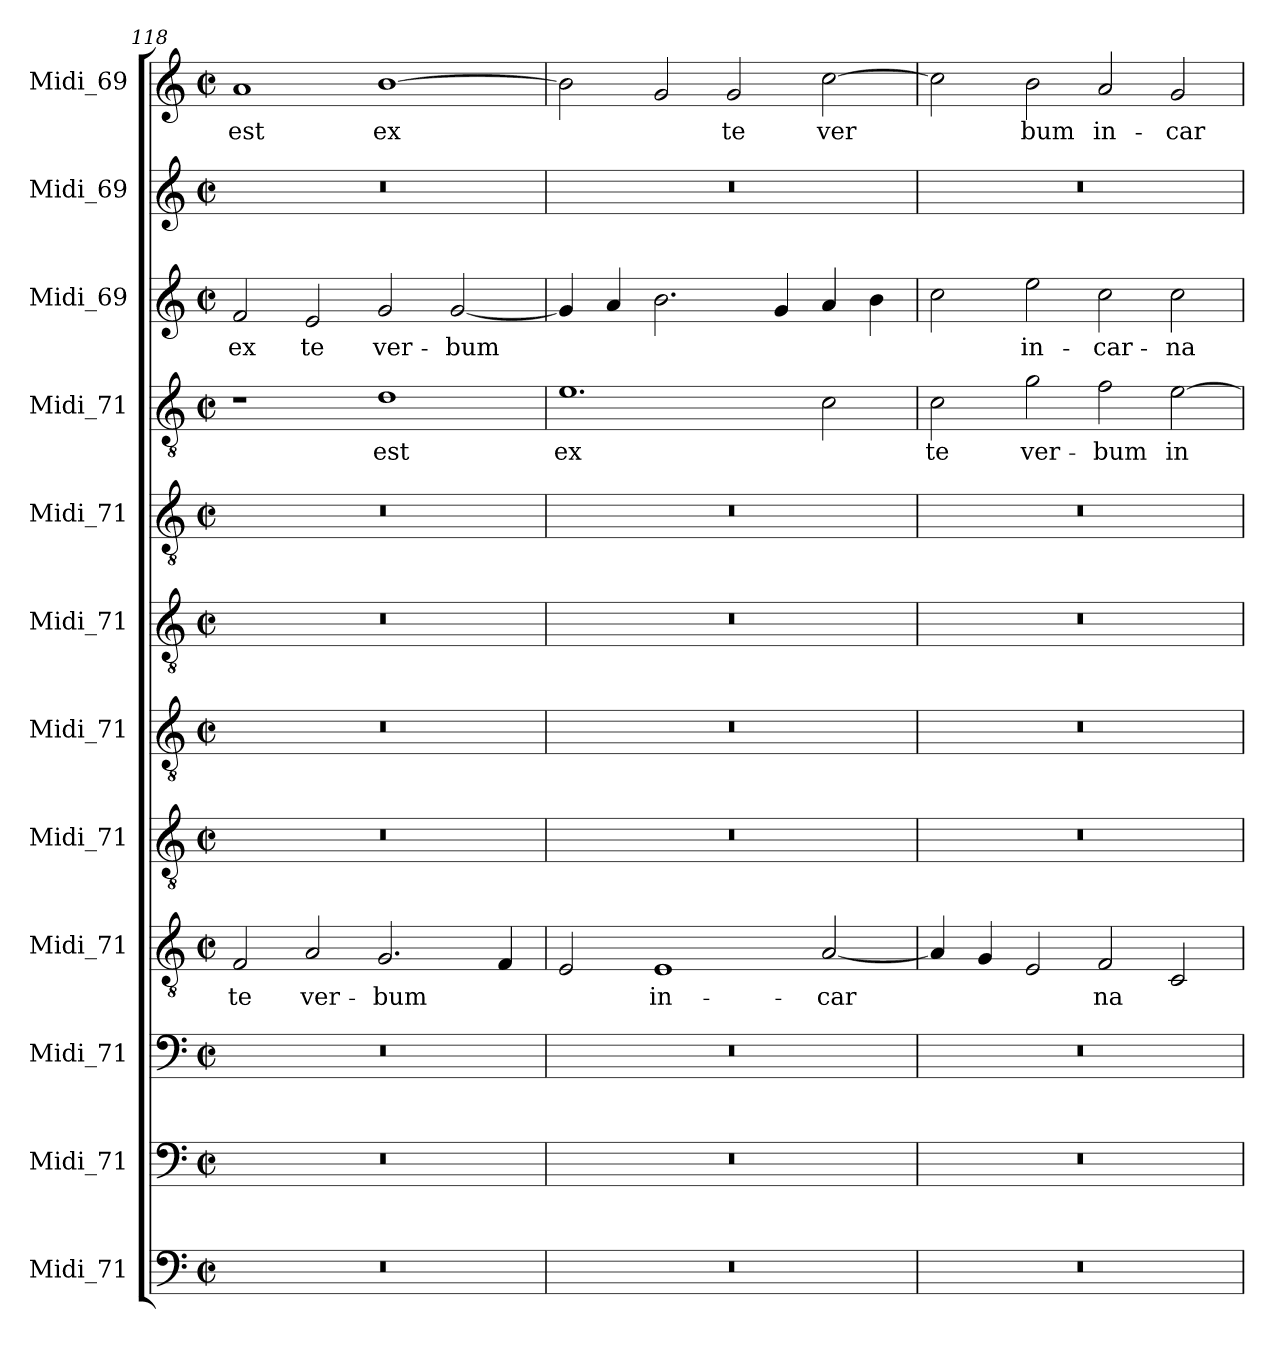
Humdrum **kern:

**kern	**kern	**kern	**kern	**text	**kern	**kern	**kern	**kern	**kern	**text	**kern	**text	**kern	**kern	**text
*part12	*part11	*part10	*part9	*part9	*part8	*part7	*part6	*part5	*part4	*part4	*part3	*part3	*part2	*part1	*part1
*staff12	*staff11	*staff10	*staff9	*staff9	*staff8	*staff7	*staff6	*staff5	*staff4	*staff4	*staff3	*staff3	*staff2	*staff1	*staff1
*I"Midi_71	*I"Midi_71	*I"Midi_71	*I"Midi_71	*	*I"Midi_71	*I"Midi_71	*I"Midi_71	*I"Midi_71	*I"Midi_71	*	*I"Midi_69	*	*I"Midi_69	*I"Midi_69	*
!!LO:LB:g=z
*clefF4	*clefF4	*clefF4	*clefGv2	*	*clefGv2	*clefGv2	*clefGv2	*clefGv2	*clefGv2	*	*clefG2	*	*clefG2	*clefG2	*
*k[]	*k[]	*k[]	*k[]	*	*k[]	*k[]	*k[]	*k[]	*k[]	*	*k[]	*	*k[]	*k[]	*
*C:	*C:	*C:	*C:	*	*C:	*C:	*C:	*C:	*C:	*	*C:	*	*C:	*C:	*
*M4/2	*M4/2	*M4/2	*M4/2	*	*M4/2	*M4/2	*M4/2	*M4/2	*M4/2	*	*M4/2	*	*M4/2	*M4/2	*
*met(c|)	*met(c|)	*met(c|)	*met(c|)	*	*met(c|)	*met(c|)	*met(c|)	*met(c|)	*met(c|)	*	*met(c|)	*	*met(c|)	*met(c|)	*
=118	=118	=118	=118	=118	=118	=118	=118	=118	=118	=118	=118	=118	=118	=118	=118
!	!	!	!	!LO:LY:b	!	!	!	!	!	!	!	!LO:LY:b	!	!	!LO:LY:b
0r	0r	0r	2F	te	0r	0r	0r	0r	1r	.	2f	ex	0r	1a	est
!	!	!	!	!LO:LY:b	!	!	!	!	!	!	!	!LO:LY:b	!	!	!
.	.	.	2A	ver-	.	.	.	.	.	.	2e	te	.	.	.
!	!	!	!	!LO:LY:b	!	!	!	!	!	!LO:LY:b	!	!LO:LY:b	!	!	!LO:LY:b
.	.	.	2.G	-bum	.	.	.	.	1d	est	2g	ver-	.	[1b	ex
!	!	!	!	!	!	!	!	!	!	!	!	!LO:LY:b	!	!	!
.	.	.	.	.	.	.	.	.	.	.	[2g	-bum	.	.	.
.	.	.	4F	.	.	.	.	.	.	.	.	.	.	.	.
=119	=119	=119	=119	=119	=119	=119	=119	=119	=119	=119	=119	=119	=119	=119	=119
!	!	!	!	!	!	!	!	!	!	!LO:LY:b	!	!	!	!	!
0r	0r	0r	2E	.	0r	0r	0r	0r	1.e	ex	4g]	.	0r	2b]	.
.	.	.	.	.	.	.	.	.	.	.	4a	.	.	.	.
!	!	!	!	!LO:LY:b	!	!	!	!	!	!	!	!	!	!	!
.	.	.	1E	in-	.	.	.	.	.	.	2.b	.	.	2g	.
!	!	!	!	!	!	!	!	!	!	!	!	!	!	!	!LO:LY:b
.	.	.	.	.	.	.	.	.	.	.	.	.	.	2g	te
.	.	.	.	.	.	.	.	.	.	.	4g	.	.	.	.
!	!	!	!	!LO:LY:b	!	!	!	!	!	!	!	!	!	!	!LO:LY:b
.	.	.	[2A	-car	.	.	.	.	2c	.	4a	.	.	[2cc	ver
.	.	.	.	.	.	.	.	.	.	.	4b	.	.	.	.
=120	=120	=120	=120	=120	=120	=120	=120	=120	=120	=120	=120	=120	=120	=120	=120
!	!	!	!	!	!	!	!	!	!	!LO:LY:b	!	!	!	!	!
0r	0r	0r	4A]	.	0r	0r	0r	0r	2c	te	2cc	.	0r	2cc]	.
.	.	.	4G	.	.	.	.	.	.	.	.	.	.	.	.
!	!	!	!	!	!	!	!	!	!	!LO:LY:b	!	!LO:LY:b	!	!	!LO:LY:b
.	.	.	2E	.	.	.	.	.	2g	ver-	2ee	in-	.	2b	bum
!	!	!	!	!LO:LY:b	!	!	!	!	!	!LO:LY:b	!	!LO:LY:b	!	!	!LO:LY:b
.	.	.	2F	na	.	.	.	.	2f	-bum	2cc	-car-	.	2a	in-
!	!	!	!	!	!	!	!	!	!	!LO:LY:b	!	!LO:LY:b	!	!	!LO:LY:b
.	.	.	2C	.	.	.	.	.	[2e	in	2cc	-na-	.	2g	-car-
=	=	=	=	=	=	=	=	=	=	=	=	=	=	=	=
*-	*-	*-	*-	*-	*-	*-	*-	*-	*-	*-	*-	*-	*-	*-	*-
